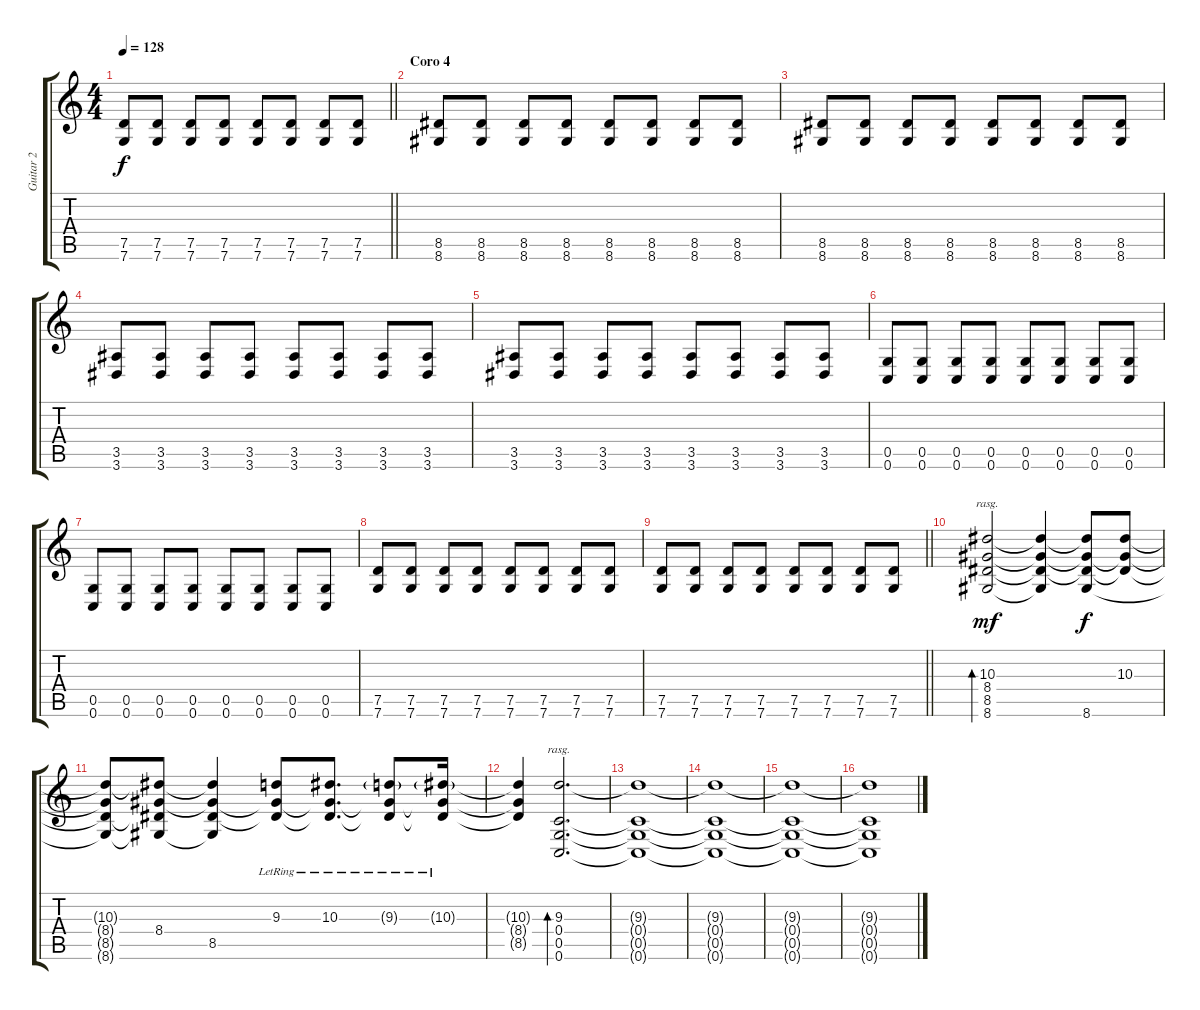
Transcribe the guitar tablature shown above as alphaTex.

\track ("Guitar 2" "Guitar 2") {instrument overdrivenguitar}
\staff {score tabs}
\tuning (D4 A3 F3 C3 G2 C2) {hide}
\ts (4 4)
\tempo 128
\clef g2
\barLineRight lightlight
\ks c
(7.5 7.6).8{dy f} (7.5 7.6).8 (7.5 7.6).8 (7.5 7.6).8 (7.5 7.6).8 (7.5 7.6).8 (7.5 7.6).8 (7.5 7.6).8 |
\section ("" "Coro 4")
(8.5 8.6).8 (8.5 8.6).8 (8.5 8.6).8 (8.5 8.6).8 (8.5 8.6).8 (8.5 8.6).8 (8.5 8.6).8 (8.5 8.6).8 |
(8.5 8.6).8 (8.5 8.6).8 (8.5 8.6).8 (8.5 8.6).8 (8.5 8.6).8 (8.5 8.6).8 (8.5 8.6).8 (8.5 8.6).8 |
(3.5 3.6).8 (3.5 3.6).8 (3.5 3.6).8 (3.5 3.6).8 (3.5 3.6).8 (3.5 3.6).8 (3.5 3.6).8 (3.5 3.6).8 |
(3.5 3.6).8 (3.5 3.6).8 (3.5 3.6).8 (3.5 3.6).8 (3.5 3.6).8 (3.5 3.6).8 (3.5 3.6).8 (3.5 3.6).8 |
(0.5 0.6).8 (0.5 0.6).8 (0.5 0.6).8 (0.5 0.6).8 (0.5 0.6).8 (0.5 0.6).8 (0.5 0.6).8 (0.5 0.6).8 |
(0.5 0.6).8 (0.5 0.6).8 (0.5 0.6).8 (0.5 0.6).8 (0.5 0.6).8 (0.5 0.6).8 (0.5 0.6).8 (0.5 0.6).8 |
(7.5 7.6).8 (7.5 7.6).8 (7.5 7.6).8 (7.5 7.6).8 (7.5 7.6).8 (7.5 7.6).8 (7.5 7.6).8 (7.5 7.6).8 |
\barLineRight lightlight
(7.5 7.6).8 (7.5 7.6).8 (7.5 7.6).8 (7.5 7.6).8 (7.5 7.6).8 (7.5 7.6).8 (7.5 7.6).8 (7.5 7.6).8 |
\section ("" "")
(10.3 8.4 8.5 8.6).2{bd 240 rasg ii dy mf} (10.3{t} 8.4{t} 8.5{t} 8.6{t}).4 (10.3{t} 8.4{t} 8.5{t} 8.6).8{dy f} (10.3 8.4{t} 8.5{t}).8 |
(10.3{t} 8.4{t} 8.5{t} 8.6{t}).8 (10.3{t} 8.4 8.5{t} 8.6{t}).8 (10.3{t} 8.4{t} 8.5 8.6{t}).4 (9.3{lr} 8.4{t} 8.5{t}).8 (10.3{lr} 8.4{t} 8.5{t}).8{d} (9.3{g lr} 8.4{t} 8.5{t}).8 (10.3{g lr} 8.4{t} 8.5{t}).16 |
(10.3{t} 8.4{t} 8.5{t}).4 (9.3 0.4 0.5 0.6).2{d bd 480 rasg ii volume 0} |
(9.3{t} 0.4{t} 0.5{t} 0.6{t}).1 |
(9.3{t} 0.4{t} 0.5{t} 0.6{t}).1 |
(9.3{t} 0.4{t} 0.5{t} 0.6{t}).1 |
(9.3{t} 0.4{t} 0.5{t} 0.6{t}).1
